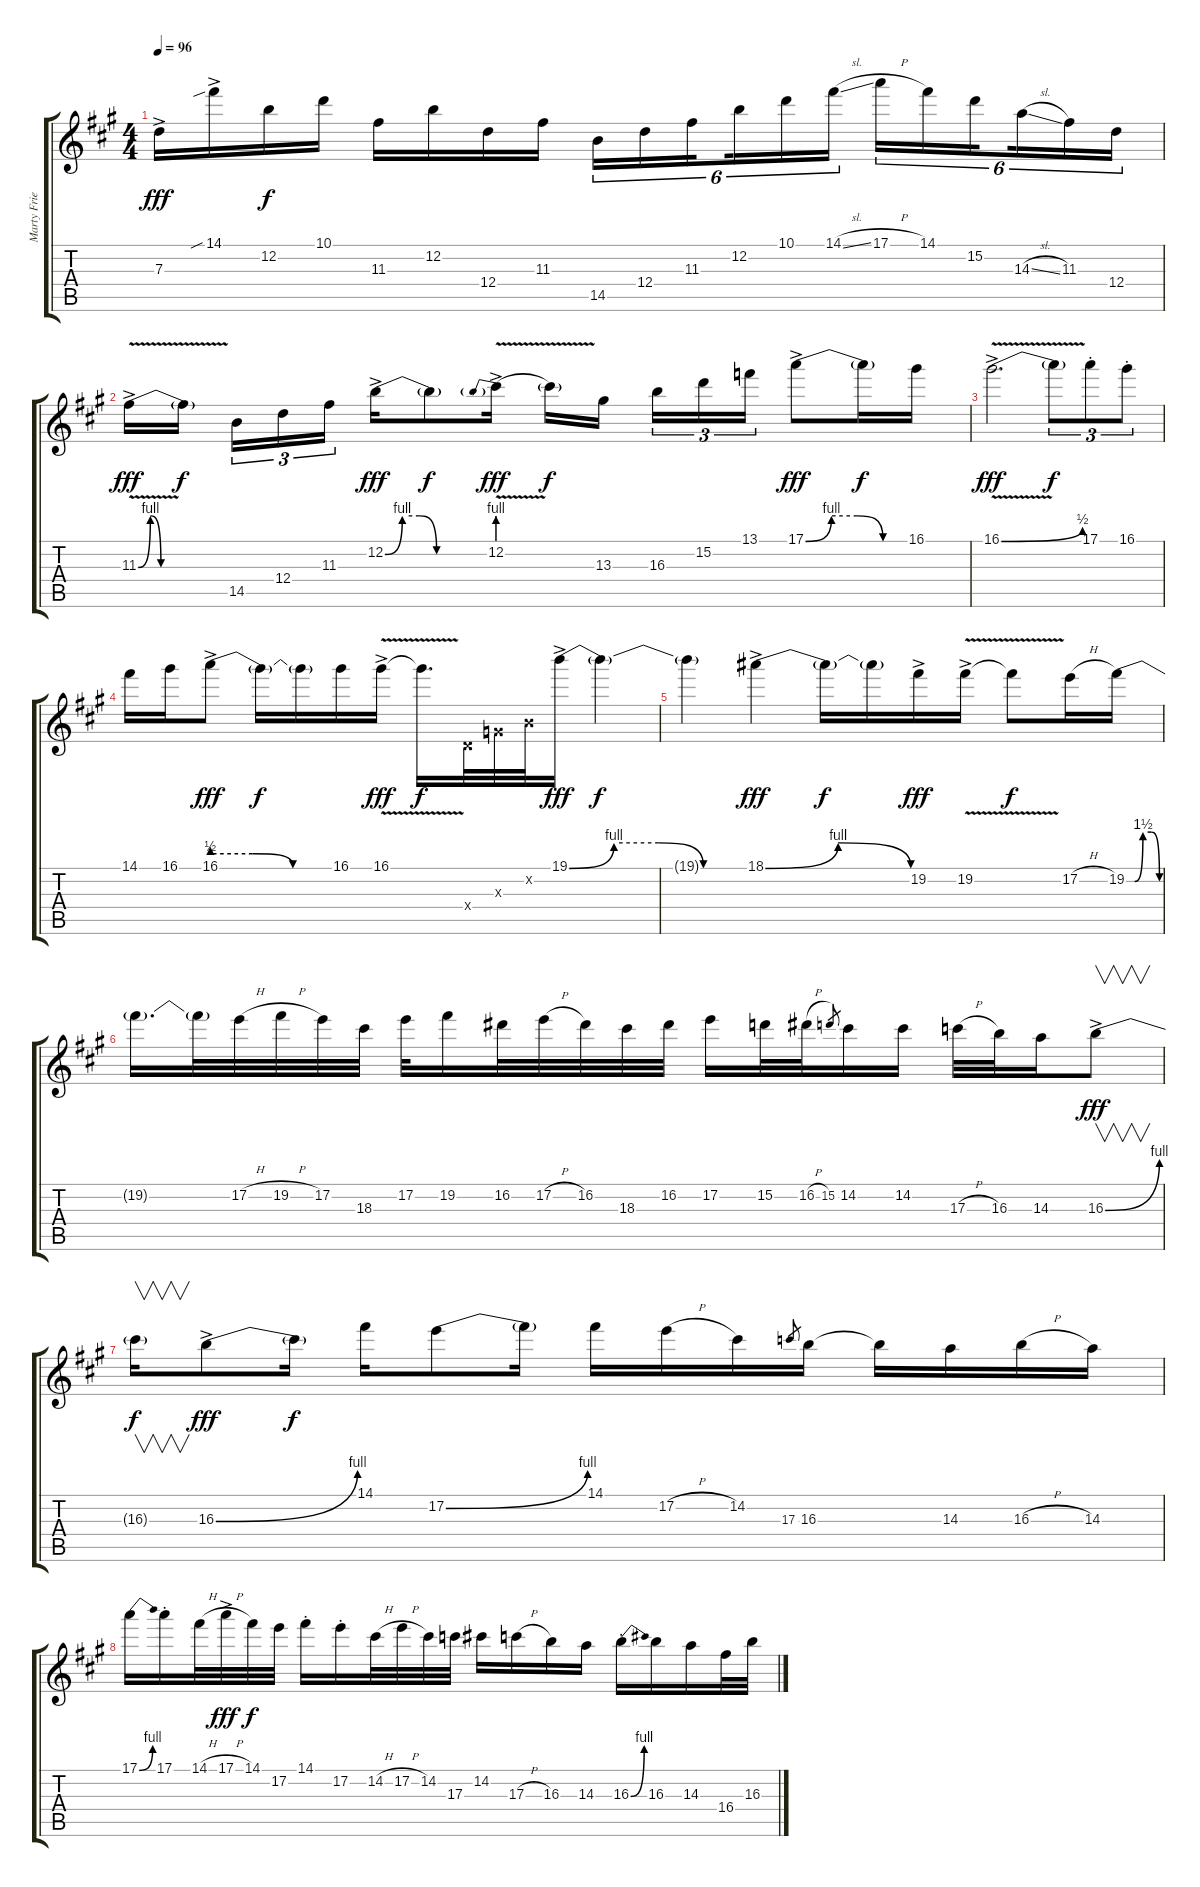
\track ("Marty Friedman" "Marty Frie") {solo instrument distortionguitar}
\staff {score tabs}
\tuning (E4 B3 G3 D3 A2 E2) {hide}
\ts (4 4)
\tempo 96
\clef g2
\ks f#minor
7.3{ac}.16{dy fff} 14.1{sib ac}.16 12.2.16{dy f} 10.1.16 11.3.16 12.2.16 12.4.16 11.3.16 14.5.16{tu (6 4)} 12.4.16{tu (6 4)} 11.3.16{tu (6 4) beam splitsecondary} 12.2.16{tu (6 4)} 10.1.16{tu (6 4)} 14.1{sl}.16{tu (6 4)} 17.1{h}.16{tu (6 4)} 14.1.16{tu (6 4)} 15.2.16{tu (6 4) beam splitsecondary} 14.3{sl}.16{tu (6 4)} 11.3.16{tu (6 4)} 12.4.16{tu (6 4)} |
11.3{be (custom 0 0 8 4 15 0 60 0) v ac}.16{dy fff} 11.3{t}.16{dy f beam splitsecondary} 14.5.16{tu (3 2)} 12.4.16{tu (3 2)} 11.3.16{tu (3 2)} 12.2{be (custom 0 0 10 4 20 4 30 0 60 0) ac}.16{dy fff} 12.2{t}.8{dy f} 12.2{be (prebend 0 4 60 4) v ac}.16{dy fff} 12.2{t}.16{dy f} 13.3.16{beam splitsecondary} 16.3.16{tu (3 2)} 15.2.16{tu (3 2)} 13.1.16{tu (3 2)} 17.1{be (custom 0 0 15 4 30 4 45 0 60 0) ac}.8{dy fff} 17.1{t}.16{dy f} 16.1.16 |
16.1{be (bend 0 0 60 2) v ac}.2{d dy fff} 16.1{t}.8{tu (3 2) dy f} 17.1{st}.8{tu (3 2)} 16.1{st}.8{tu (3 2)} |
14.1.16 16.1.16 16.1{be (custom 0 2 20 2 40 0 60 0) ac}.8{dy fff} 16.1{t}.16{dy f} 16.1{t}.16 16.1.16 16.1{v ac}.16{dy fff} 16.1{t}.16{d dy f} 0.4{x}.32 0.3{x}.32 0.2{x}.32 19.1{be (custom 0 0 15 4 30 4 45 0 60 0) ac}.16{dy fff} 19.1{t}.4{dy f} |
19.1{t}.4 18.1{be (bendrelease 0 0 15 4 15 4 60 0) ac}.4{dy fff} 18.1{t}.16{dy f} 18.1{t}.16 19.2{ac}.16{dy fff} 19.2{v ac}.16 19.2{t}.8{dy f} 17.2{h}.16 19.2{be (custom 0 0 15 0 30 6 45 6 60 0)}.16 |
19.2{t}.16{d} 19.2{t}.32 17.2{h}.32 19.2{h}.32 17.2.32 18.3.32 17.2.32 19.2.16 16.2.32 17.2{h}.32 16.2.32 18.3.32 16.2.32 17.2.16 15.2.32 16.2{h}.32 15.2.8{gr} 14.2.16 14.2.16 17.3{h}.32 16.3.32 14.3.16 16.3{be (bend 0 0 60 4) ac}.8{v dy fff} |
16.3{t}.16{v dy f} 16.3{be (bend 0 0 60 4) ac}.8{dy fff} 16.3{t}.16{dy f} 14.1.16 17.2{be (bend 0 0 60 4)}.8 17.2{t}.16 14.1.16 17.2{h}.16 14.2.16 17.3.8{gr} 16.3.16 16.3{t}.16 14.3.16 16.3{h}.16 14.3.16 |
17.1{be (bend 0 0 60 4)}.16 17.1{st}.16 14.1{h}.32 17.1{h ac}.32{dy fff} 14.1.32{dy f} 17.2.32 14.1{st}.16 17.2{st}.16 14.2{h}.32 17.2{h}.32 14.2.32 17.3.32 14.2.16 17.3{h}.16 16.3.16 14.3.16 16.3{be (bend 0 0 60 4) st}.16 16.3.16 14.3.16 16.4.32 16.3.32
